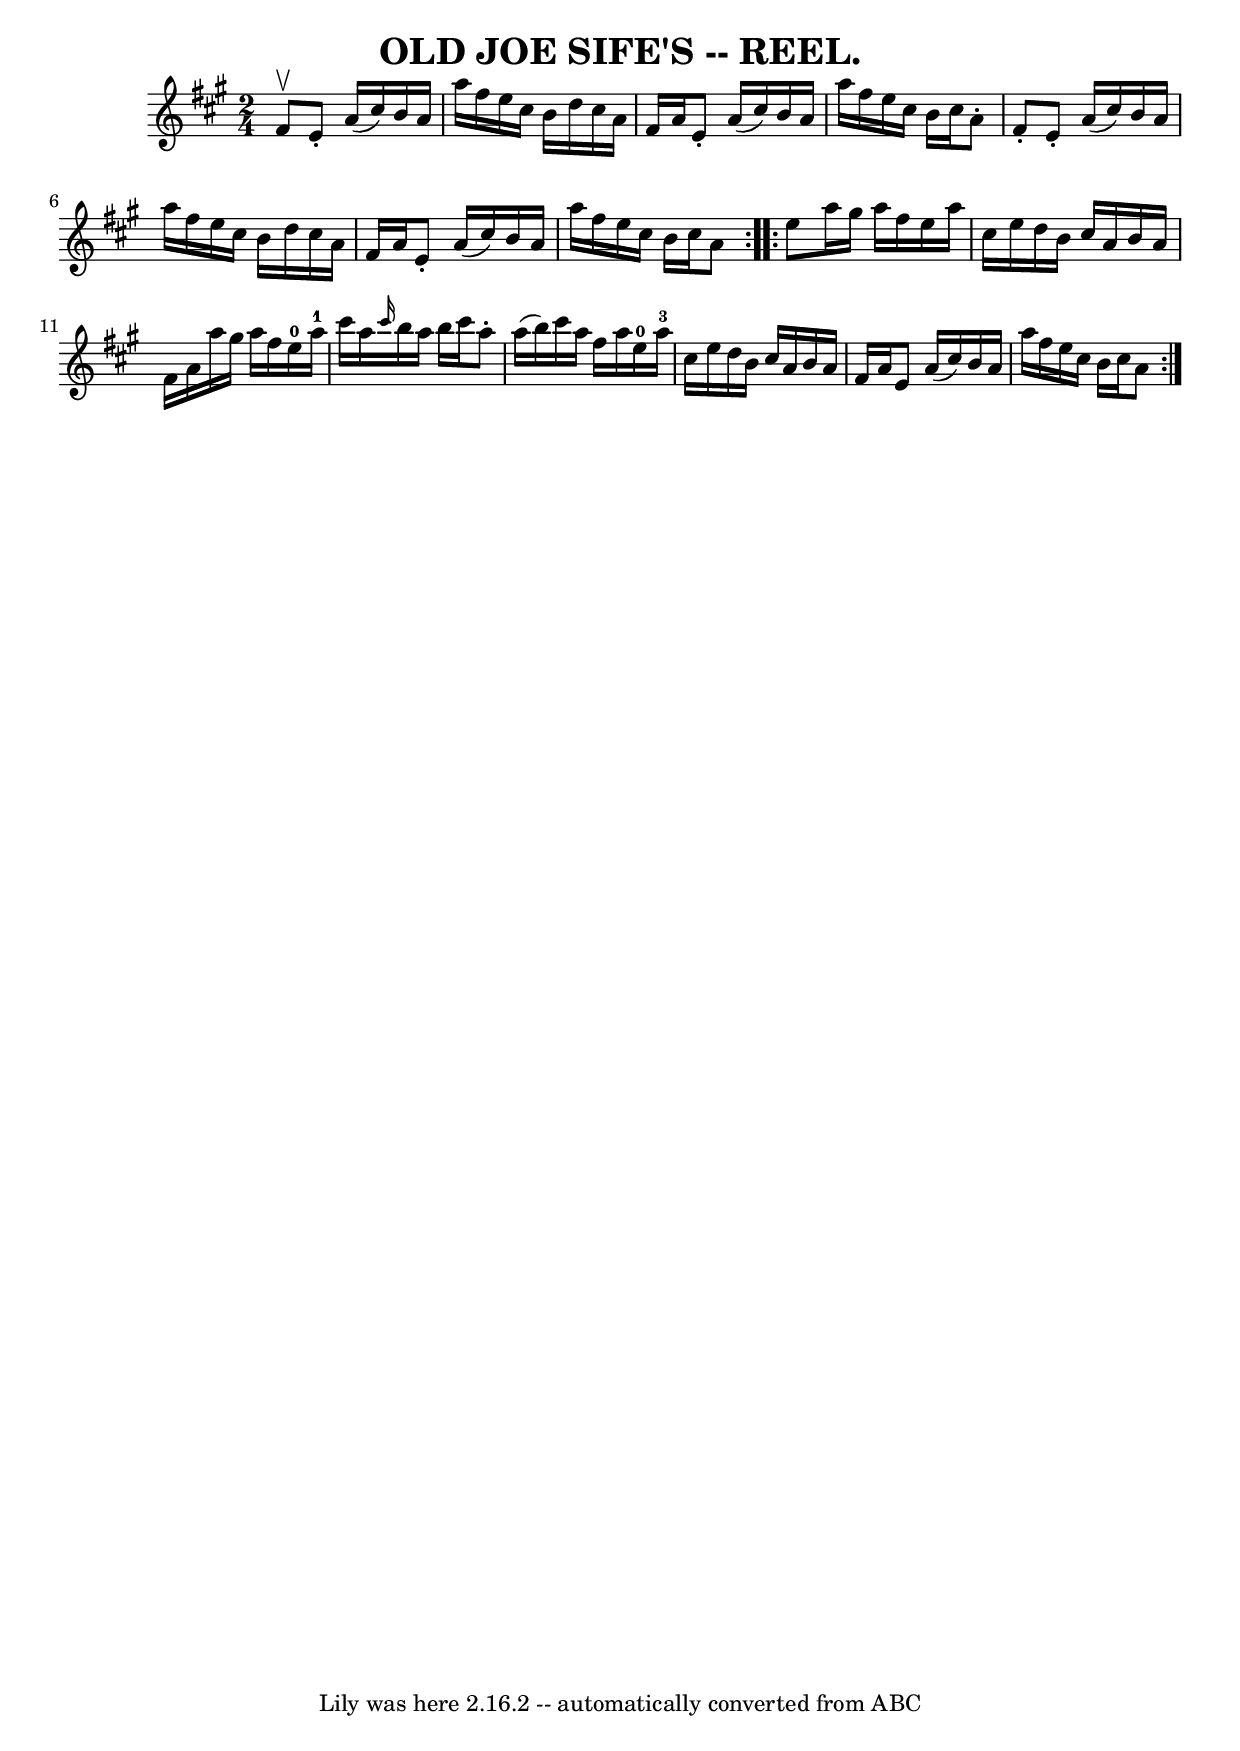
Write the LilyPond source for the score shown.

\version "2.7.40"
\include "Mammoth.ily"
\header {
	%% book = "Coles pg. 30.7"
	crossRefNumber = "15"
	footnotes = ""
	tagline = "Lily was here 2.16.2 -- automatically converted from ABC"
	title = "OLD JOE SIFE'S -- REEL."
}
voicedefault =  {


\repeat volta 2 {
\time 2/4 \key a \major fis'8^\upbow |
 e'8 -. a'16 (cis''16  
-) b'16 a'16 a''16 fis''16  |
 e''16 cis''16 b'16    
d''16 cis''16 a'16 fis'16 a'16  |
 e'8 -. a'16 (
cis''16) b'16 a'16 a''16 fis''16  |
 e''16 cis''16    
b'16 cis''16 a'8 -. fis'8 -. |
 e'8 -. a'16 (cis''16) 
 b'16 a'16 a''16 fis''16  |
 e''16 cis''16 b'16    
d''16 cis''16 a'16 fis'16 a'16  |
 e'8 -. a'16 (
cis''16) b'16 a'16 a''16 fis''16  |
 e''16 cis''16    
b'16 cis''16 a'8  }     \repeat volta 2 { e''8  |
 a''16    
gis''16 a''16 fis''16 e''16 a''16 cis''16 e''16  |
   
d''16 b'16 cis''16 a'16 b'16 a'16 fis'16 a'16  |
   
a''16 gis''16 a''16 fis''16 e''16-0 a''16-1 cis'''16    
a''16  |
 \grace { cis'''16  } b''16 a''16 b''16 cis'''16   
 a''8 -. a''16 (b''16) |
 cis'''16 a''16 fis''16    
a''16 e''16-0 a''16-3 cis''16 e''16  |
 d''16 b'16 
 cis''16 a'16 b'16 a'16 fis'16 a'16  |
 e'8 a'16 (
 cis''16) b'16 a'16 a''16 fis''16  |
 e''16 cis''16    
b'16 cis''16 a'8  }   
}

\score{
    <<

	\context Staff="default"
	{
	    \voicedefault 
	}

    >>
	\layout {
	}
	\midi {}
}
